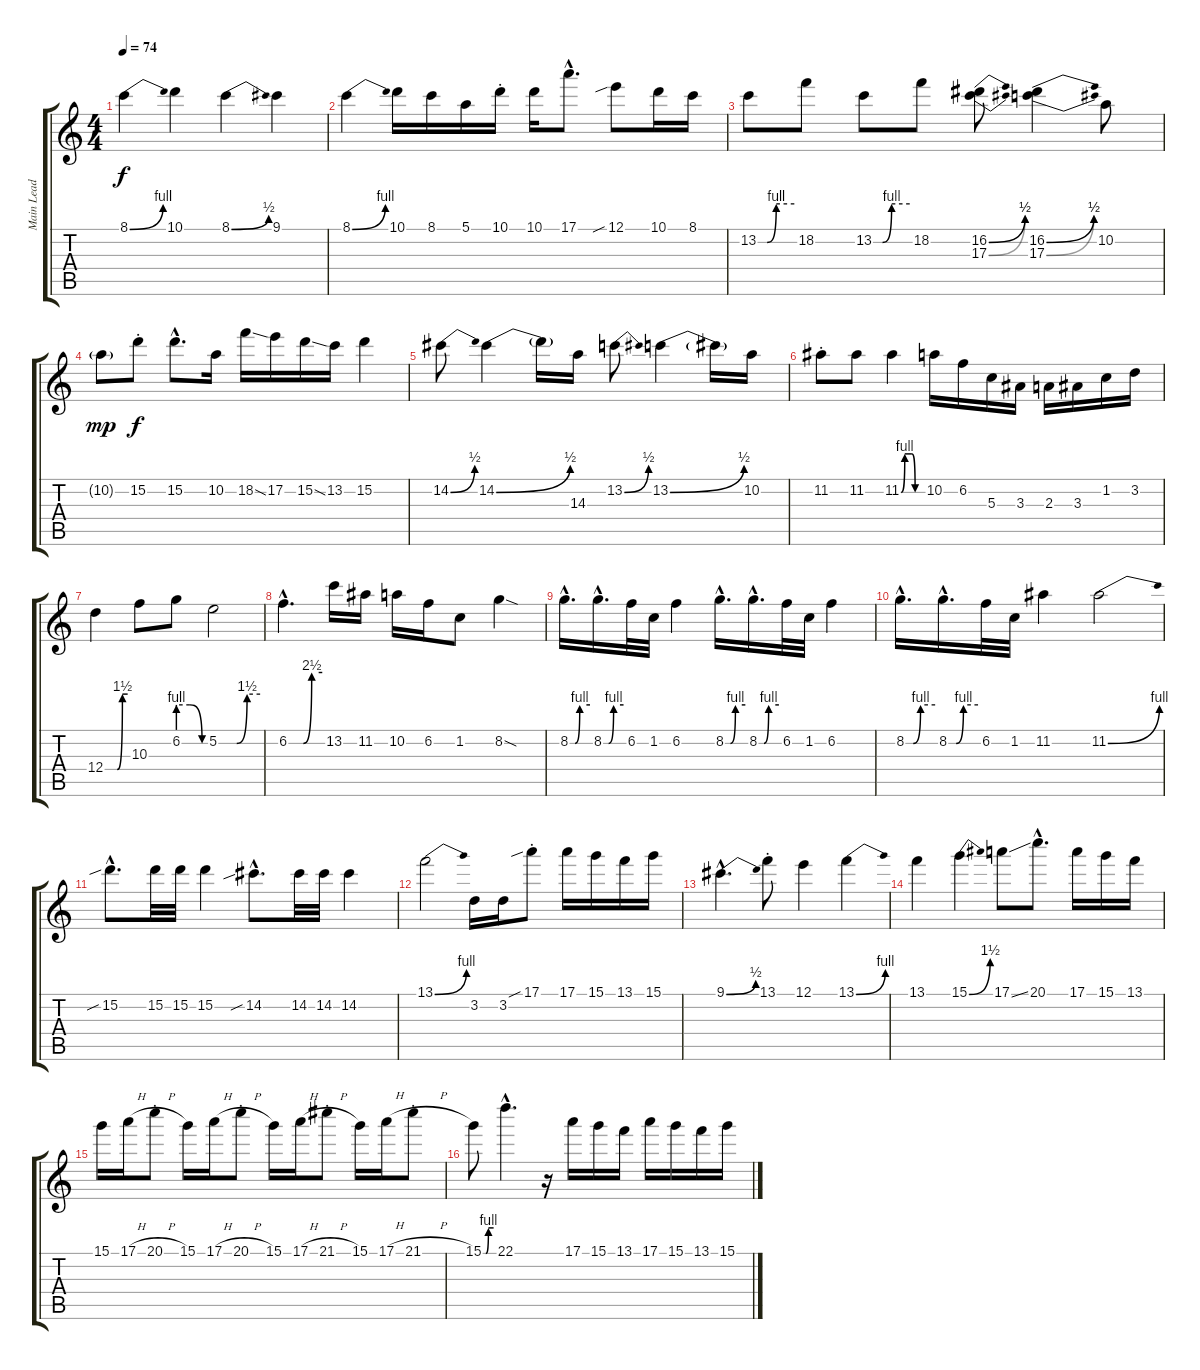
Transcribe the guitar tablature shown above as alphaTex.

\track ("Main Lead" "Main Lead") {instrument overdrivenguitar}
\staff {score tabs}
\tuning (E4 B3 G3 D3 A2 D2) {hide}
\ts (4 4)
\tempo 74
\clef g2
\ks c
8.1{be (bend 0 0 60 4)}.4{dy f instrument overdrivenguitar} 10.1.4 8.1{be (bend 0 0 60 2)}.4 9.1.4 |
8.1{be (bend 0 0 60 4)}.4 10.1.16 8.1.16 5.1.16 10.1{st}.16 10.1.16 17.1{hac}.8{d} 12.1{sib}.8 10.1.16 8.1.16 |
13.2{be (custom 0 0 15 0 30 4 60 4)}.8 18.2.8 13.2{be (custom 0 0 15 0 30 4 60 4)}.8 18.2.8 (16.2{be (bend 0 0 60 2)} 17.3{be (bend 0 0 60 2)}).8 (16.2{be (bend 0 0 60 2)} 17.3{be (bend 0 0 60 2)}).4 10.2.8 |
10.2{g}.8{dy mp} 15.2{st}.8{dy f} 15.2{hac}.8{d} 10.2.16 18.2{ss}.16 17.2.16 15.2{ss}.16 13.2.16 15.2.4 |
14.2{be (bend 0 0 60 2)}.8{balance 8 instrument distortionguitar} 14.2{be (bend 0 0 60 2)}.4 14.2{t}.16 14.3.16 13.2{be (bend 0 0 60 2)}.8 13.2{be (bend 0 0 60 2)}.4 13.2{t}.16 10.2.16 |
11.2{st}.8 11.2.8 11.2{be (custom 0 0 10 4 30 4 39 0 60 0)}.4 10.2.16 6.2.16 5.3.16 3.3.16 2.3.16 3.3.16 1.2.16 3.2.16 |
12.4{be (custom 0 0 32 0 46 6 60 6)}.4 10.3.8 6.2{be (custom 0 4 26 4 53 0 60 0)}.8 5.2{be (custom 0 0 26 0 41 6 60 6)}.2 |
6.2{be (custom 0 0 26 0 41 10 60 10) hac}.4{d} 13.2.16 11.2.16 10.2.16 6.2.16 1.2.8 8.2{sod}.4 |
8.2{be (custom 0 0 15 0 29 4 60 4) hac}.16{d} 8.2{be (custom 0 0 15 0 30 4 60 4) hac}.16{d} 6.2.32 1.2.32 6.2.4 8.2{be (custom 0 0 15 0 30 4 60 4) hac}.16{d} 8.2{be (custom 0 0 15 0 29 4 60 4) hac}.16{d} 6.2.32 1.2.32 6.2.4 |
8.2{be (custom 0 0 15 0 30 4 60 4) hac}.16{d} 8.2{be (custom 0 0 15 0 30 4 60 4) hac}.16{d} 6.2.32 1.2.32 11.2.4 11.2{be (bend 0 0 60 4)}.2 |
15.2{sib hac}.8{d} 15.2.32 15.2.32 15.2.4 14.2{sib hac}.8{d} 14.2.32 14.2.32 14.2.4 |
13.1{be (bend 0 0 60 4)}.2 3.2.16 3.2.16 17.1{sib st}.8 17.1.16 15.1.16 13.1.16 15.1.16 |
9.1{be (bend 0 0 60 2) hac}.4{d} 13.1{st}.8 12.1.4 13.1{be (bend 0 0 60 4)}.4 |
13.1.4 15.1{be (bend 0 0 60 6)}.4 17.1{ss}.8 20.1{hac}.8{d} 17.1.16 15.1.16 13.1.16 |
15.1.16 17.1{h}.16 20.1{h st}.8 15.1.16 17.1{h}.16 20.1{h st}.8 15.1.16 17.1{h}.16 21.1{h st}.8 15.1.16 17.1{h}.16 21.1{h st}.8 |
15.1{be (custom 0 0 15 0 30 4 60 4)}.8 22.1{hac}.4{d} r.16 17.1.16 15.1.16 13.1.16 17.1.16 15.1.16 13.1.16 15.1.16
